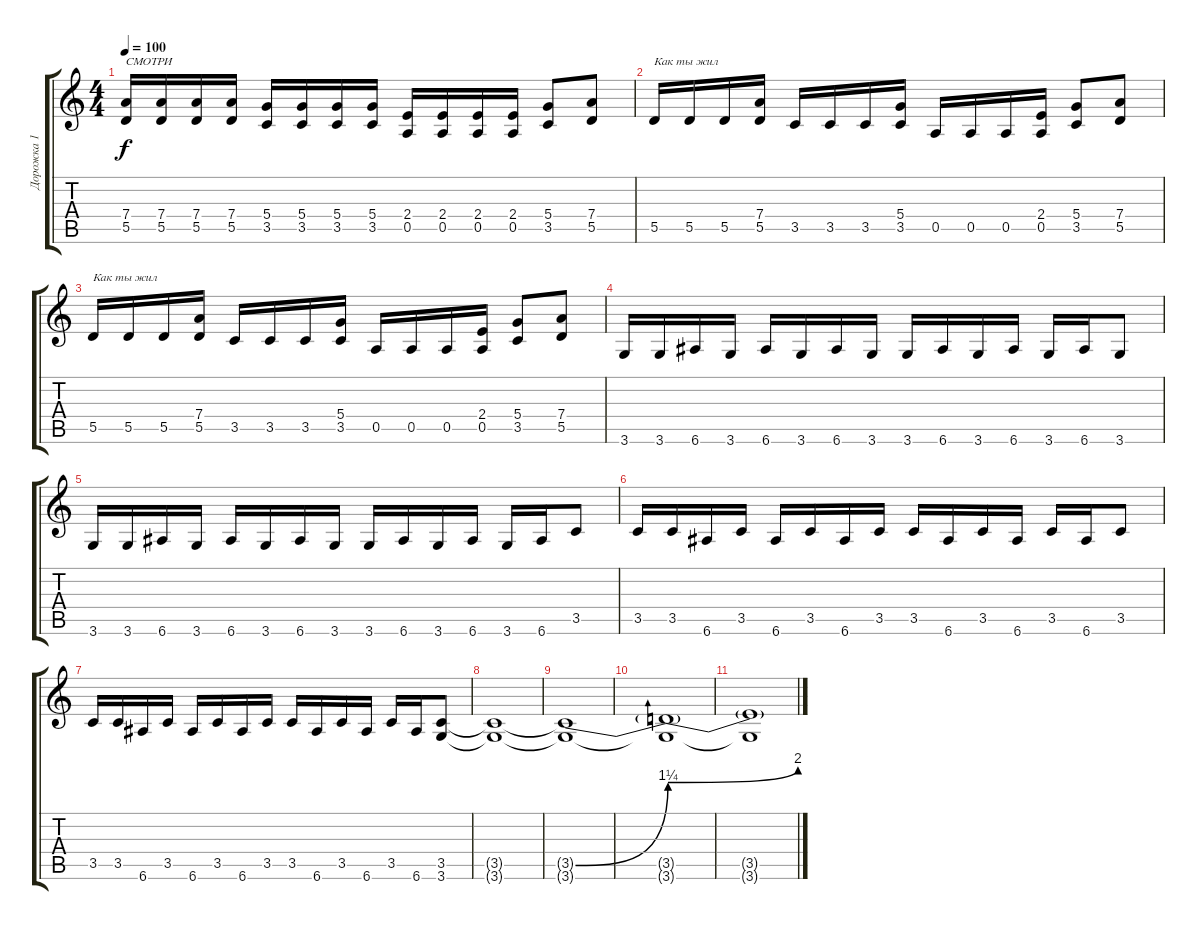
\track ("Дорожка 1" "Дорожка 1") {instrument distortionguitar}
\staff {score tabs}
\tuning (E4 B3 G3 D3 A2 E2) {hide}
\ts (4 4)
\tempo 100
\clef g2
\ks c
(7.4 5.5).16{txt "СМОТРИ" dy f} (7.4 5.5).16 (7.4 5.5).16 (7.4 5.5).16 (5.4 3.5).16 (5.4 3.5).16 (5.4 3.5).16 (5.4 3.5).16 (2.4 0.5).16 (2.4 0.5).16 (2.4 0.5).16 (2.4 0.5).16 (5.4 3.5).8 (7.4 5.5).8 |
5.5.16{txt "Как ты жил"} 5.5.16 5.5.16 (7.4 5.5).16 3.5.16 3.5.16 3.5.16 (5.4 3.5).16 0.5.16 0.5.16 0.5.16 (2.4 0.5).16 (5.4 3.5).8 (7.4 5.5).8 |
5.5.16{txt "Как ты жил"} 5.5.16 5.5.16 (7.4 5.5).16 3.5.16 3.5.16 3.5.16 (5.4 3.5).16 0.5.16 0.5.16 0.5.16 (2.4 0.5).16 (5.4 3.5).8 (7.4 5.5).8 |
3.6.16 3.6.16 6.6.16 3.6.16 6.6.16 3.6.16 6.6.16 3.6.16 3.6.16 6.6.16 3.6.16 6.6.16 3.6.16 6.6.16 3.6.8 |
3.6.16 3.6.16 6.6.16 3.6.16 6.6.16 3.6.16 6.6.16 3.6.16 3.6.16 6.6.16 3.6.16 6.6.16 3.6.16 6.6.16 3.5.8 |
3.5.16 3.5.16 6.6.16 3.5.16 6.6.16 3.5.16 6.6.16 3.5.16 3.5.16 6.6.16 3.5.16 6.6.16 3.5.16 6.6.16 3.5.8 |
3.5.16 3.5.16 6.6.16 3.5.16 6.6.16 3.5.16 6.6.16 3.5.16 3.5.16 6.6.16 3.5.16 6.6.16 3.5.16 6.6.16 (3.5 3.6).8 |
(3.5{t} 3.6{t}).1 |
(3.5{be (bend 0 0 60 5) t} 3.6{t}).1 |
(3.5{be (bend 0 5 60 8) t} 3.6{t}).1 |
(3.5{t} 3.6{t}).1
